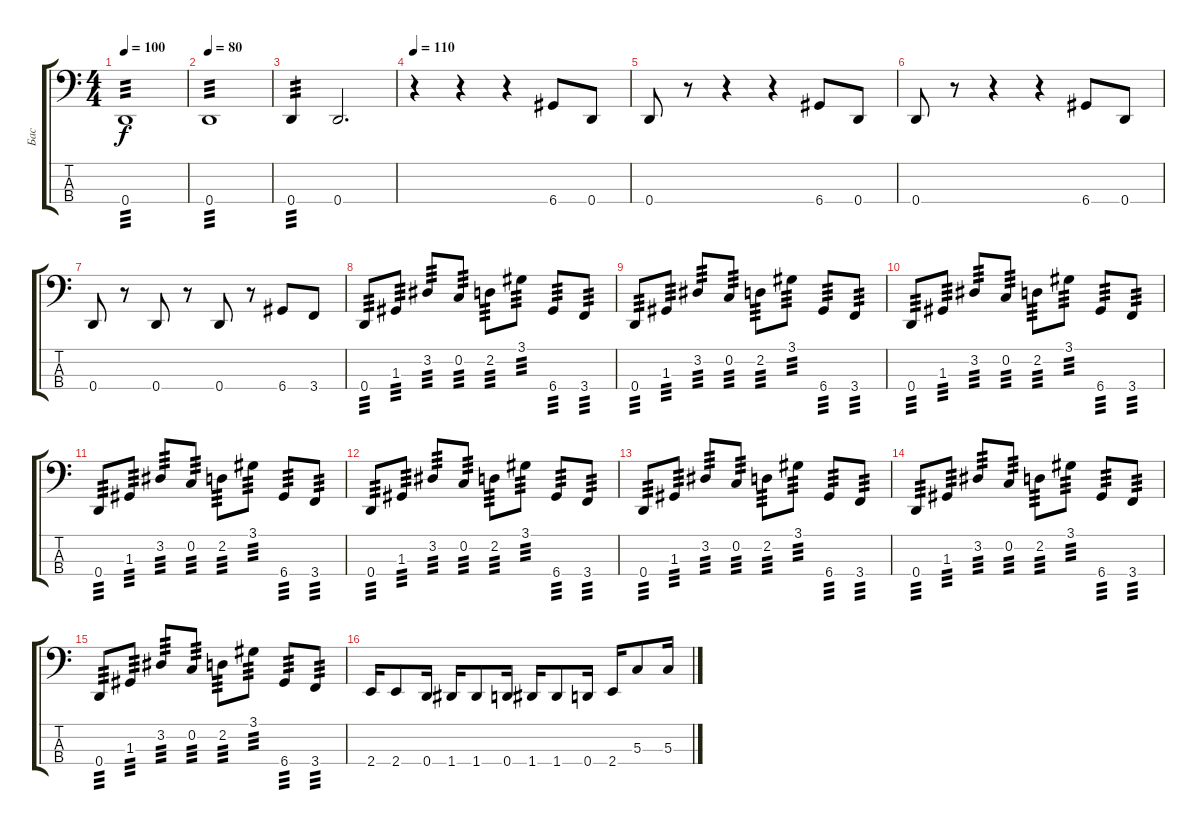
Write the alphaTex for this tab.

\track ("Бас" "Бас") {instrument electricbassfinger}
\staff {score tabs}
\tuning (F2 C2 G1 D1) {hide}
\ts (4 4)
\tempo 100
\clef f4
\ks c
0.4.1{tp 3 dy f} |
\tempo 80
0.4.1{tp 3} |
0.4.4{tp 3} 0.4.2{d} |
\tempo 110
r.4 r.4 r.4 6.4.8 0.4.8 |
0.4.8 r.8 r.4 r.4 6.4.8 0.4.8 |
0.4.8 r.8 r.4 r.4 6.4.8 0.4.8 |
0.4.8 r.8 0.4.8 r.8 0.4.8 r.8 6.4.8 3.4.8 |
0.4.8{tp 3} 1.3.8{tp 3} 3.2.8{tp 3} 0.2.8{tp 3} 2.2.8{tp 3} 3.1.8{tp 3} 6.4.8{tp 3} 3.4.8{tp 3} |
0.4.8{tp 3} 1.3.8{tp 3} 3.2.8{tp 3} 0.2.8{tp 3} 2.2.8{tp 3} 3.1.8{tp 3} 6.4.8{tp 3} 3.4.8{tp 3} |
0.4.8{tp 3} 1.3.8{tp 3} 3.2.8{tp 3} 0.2.8{tp 3} 2.2.8{tp 3} 3.1.8{tp 3} 6.4.8{tp 3} 3.4.8{tp 3} |
0.4.8{tp 3} 1.3.8{tp 3} 3.2.8{tp 3} 0.2.8{tp 3} 2.2.8{tp 3} 3.1.8{tp 3} 6.4.8{tp 3} 3.4.8{tp 3} |
0.4.8{tp 3} 1.3.8{tp 3} 3.2.8{tp 3} 0.2.8{tp 3} 2.2.8{tp 3} 3.1.8{tp 3} 6.4.8{tp 3} 3.4.8{tp 3} |
0.4.8{tp 3} 1.3.8{tp 3} 3.2.8{tp 3} 0.2.8{tp 3} 2.2.8{tp 3} 3.1.8{tp 3} 6.4.8{tp 3} 3.4.8{tp 3} |
0.4.8{tp 3} 1.3.8{tp 3} 3.2.8{tp 3} 0.2.8{tp 3} 2.2.8{tp 3} 3.1.8{tp 3} 6.4.8{tp 3} 3.4.8{tp 3} |
0.4.8{tp 3} 1.3.8{tp 3} 3.2.8{tp 3} 0.2.8{tp 3} 2.2.8{tp 3} 3.1.8{tp 3} 6.4.8{tp 3} 3.4.8{tp 3} |
2.4.16 2.4.8 0.4.16 1.4.16 1.4.8 0.4.16 1.4.16 1.4.8 0.4.16 2.4.16 5.3.8 5.3.16
